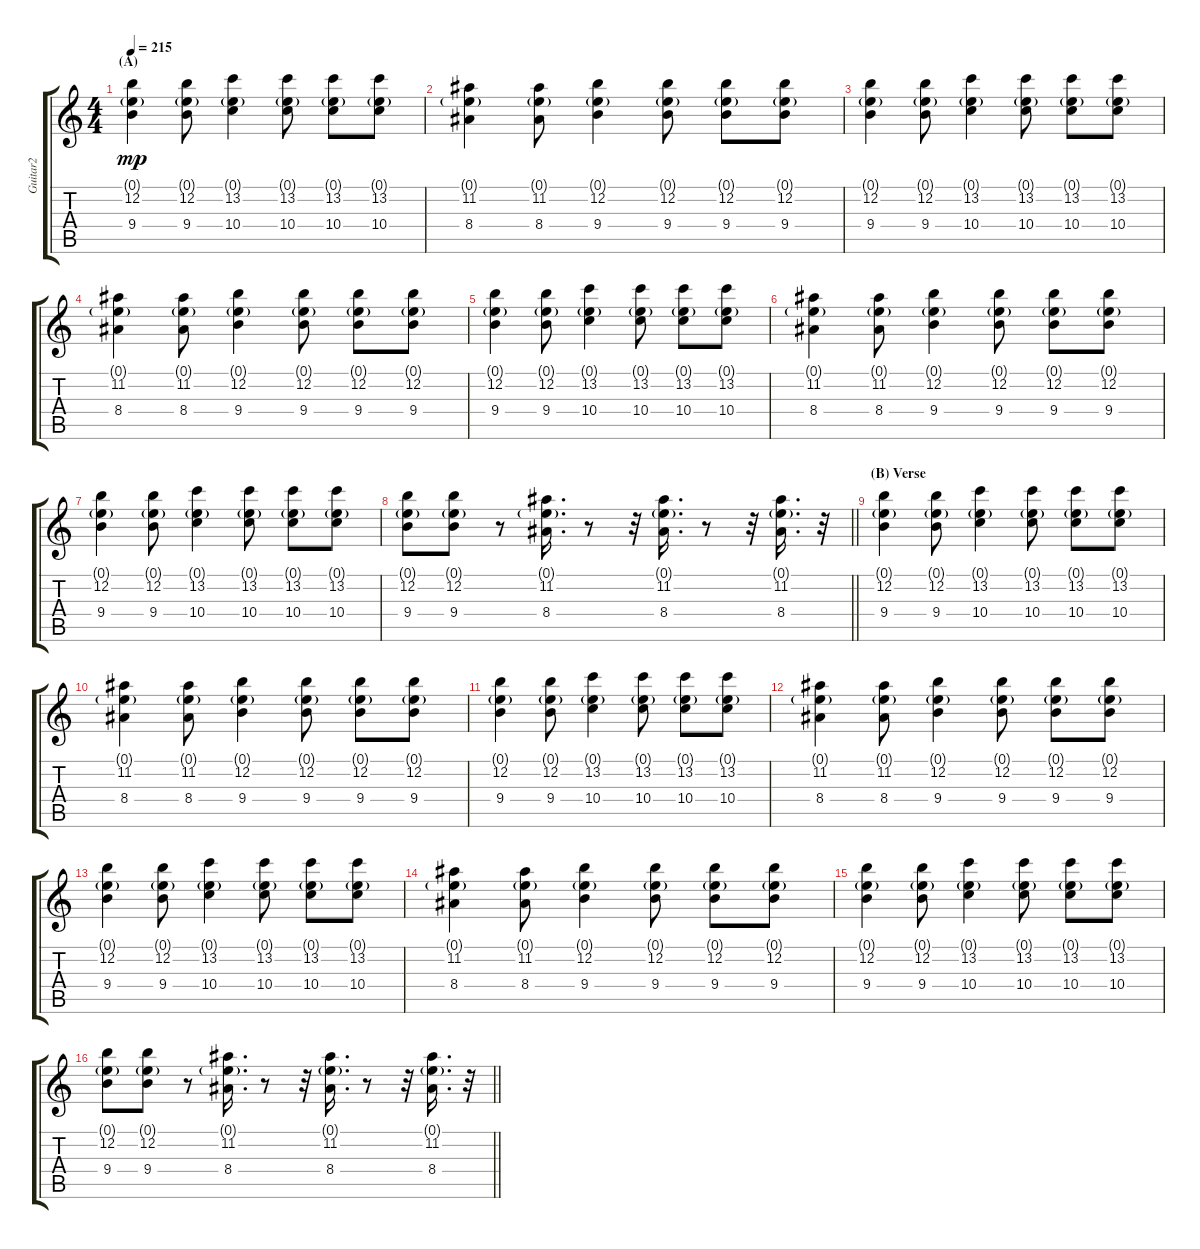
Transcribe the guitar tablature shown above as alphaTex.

\track ("Guitar2" "Guitar2") {instrument overdrivenguitar}
\staff {score tabs}
\tuning (E4 B3 G3 D3 A2 E2) {hide}
\ts (4 4)
\section ("" "(A)")
\tempo 215
\clef g2
\ks c
(0.1{g} 12.2 9.4).4{dy mp} (0.1{g} 12.2 9.4).8 (0.1{g} 13.2 10.4).4 (0.1{g} 13.2 10.4).8 (0.1{g} 13.2 10.4).8 (0.1{g} 13.2 10.4).8 |
(0.1{g} 11.2 8.4).4 (0.1{g} 11.2 8.4).8 (0.1{g} 12.2 9.4).4 (0.1{g} 12.2 9.4).8 (0.1{g} 12.2 9.4).8 (0.1{g} 12.2 9.4).8 |
(0.1{g} 12.2 9.4).4 (0.1{g} 12.2 9.4).8 (0.1{g} 13.2 10.4).4 (0.1{g} 13.2 10.4).8 (0.1{g} 13.2 10.4).8 (0.1{g} 13.2 10.4).8 |
(0.1{g} 11.2 8.4).4 (0.1{g} 11.2 8.4).8 (0.1{g} 12.2 9.4).4 (0.1{g} 12.2 9.4).8 (0.1{g} 12.2 9.4).8 (0.1{g} 12.2 9.4).8 |
(0.1{g} 12.2 9.4).4 (0.1{g} 12.2 9.4).8 (0.1{g} 13.2 10.4).4 (0.1{g} 13.2 10.4).8 (0.1{g} 13.2 10.4).8 (0.1{g} 13.2 10.4).8 |
(0.1{g} 11.2 8.4).4 (0.1{g} 11.2 8.4).8 (0.1{g} 12.2 9.4).4 (0.1{g} 12.2 9.4).8 (0.1{g} 12.2 9.4).8 (0.1{g} 12.2 9.4).8 |
(0.1{g} 12.2 9.4).4 (0.1{g} 12.2 9.4).8 (0.1{g} 13.2 10.4).4 (0.1{g} 13.2 10.4).8 (0.1{g} 13.2 10.4).8 (0.1{g} 13.2 10.4).8 |
\barLineRight lightlight
(0.1{g} 12.2 9.4).8 (0.1{g} 12.2 9.4).8 r.8 (0.1{g} 11.2 8.4).16{d} r.8 r.32 (0.1{g} 11.2 8.4).16{d} r.8 r.32 (0.1{g} 11.2 8.4).16{d} r.32 |
\section ("" "(B) Verse")
(0.1{g} 12.2 9.4).4 (0.1{g} 12.2 9.4).8 (0.1{g} 13.2 10.4).4 (0.1{g} 13.2 10.4).8 (0.1{g} 13.2 10.4).8 (0.1{g} 13.2 10.4).8 |
(0.1{g} 11.2 8.4).4 (0.1{g} 11.2 8.4).8 (0.1{g} 12.2 9.4).4 (0.1{g} 12.2 9.4).8 (0.1{g} 12.2 9.4).8 (0.1{g} 12.2 9.4).8 |
(0.1{g} 12.2 9.4).4 (0.1{g} 12.2 9.4).8 (0.1{g} 13.2 10.4).4 (0.1{g} 13.2 10.4).8 (0.1{g} 13.2 10.4).8 (0.1{g} 13.2 10.4).8 |
(0.1{g} 11.2 8.4).4 (0.1{g} 11.2 8.4).8 (0.1{g} 12.2 9.4).4 (0.1{g} 12.2 9.4).8 (0.1{g} 12.2 9.4).8 (0.1{g} 12.2 9.4).8 |
(0.1{g} 12.2 9.4).4 (0.1{g} 12.2 9.4).8 (0.1{g} 13.2 10.4).4 (0.1{g} 13.2 10.4).8 (0.1{g} 13.2 10.4).8 (0.1{g} 13.2 10.4).8 |
(0.1{g} 11.2 8.4).4 (0.1{g} 11.2 8.4).8 (0.1{g} 12.2 9.4).4 (0.1{g} 12.2 9.4).8 (0.1{g} 12.2 9.4).8 (0.1{g} 12.2 9.4).8 |
(0.1{g} 12.2 9.4).4 (0.1{g} 12.2 9.4).8 (0.1{g} 13.2 10.4).4 (0.1{g} 13.2 10.4).8 (0.1{g} 13.2 10.4).8 (0.1{g} 13.2 10.4).8 |
\barLineRight lightlight
(0.1{g} 12.2 9.4).8 (0.1{g} 12.2 9.4).8 r.8 (0.1{g} 11.2 8.4).16{d} r.8 r.32 (0.1{g} 11.2 8.4).16{d} r.8 r.32 (0.1{g} 11.2 8.4).16{d} r.32
